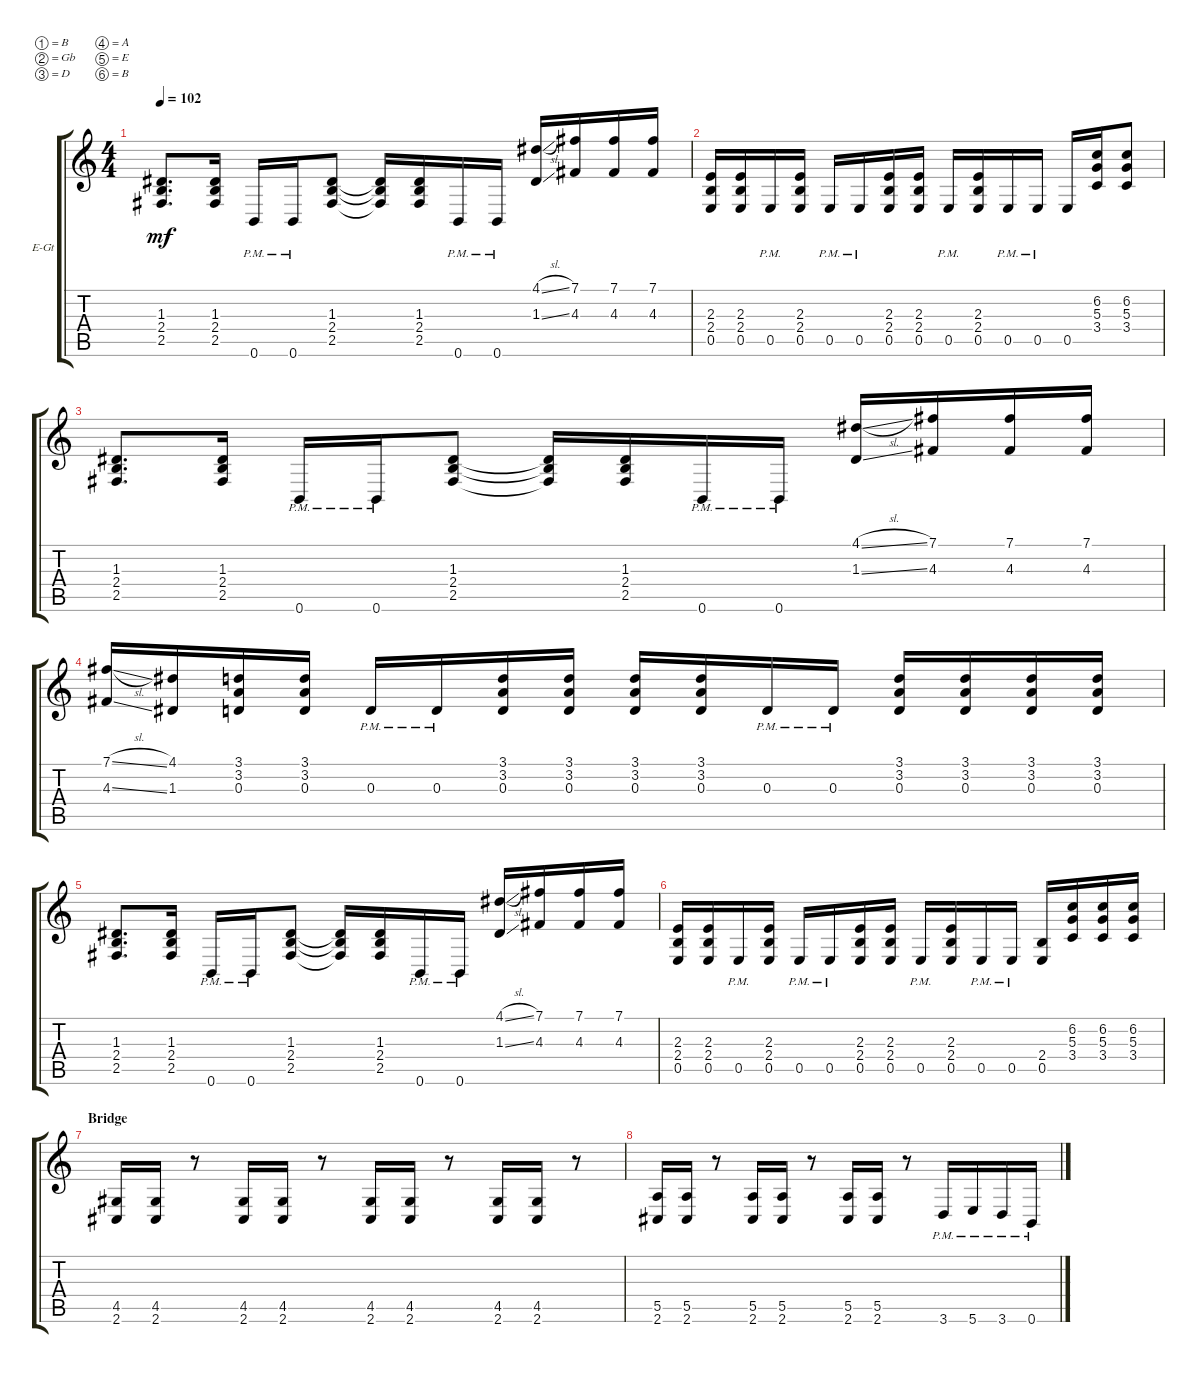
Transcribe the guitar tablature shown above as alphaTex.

\bracketExtendMode groupsimilarinstruments
\firstSystemTrackNameOrientation horizontal
\otherSystemsTrackNameOrientation horizontal
\track ("Electric Guitar 2" "E-Gt") {instrument distortionguitar}
\staff {score tabs}
\tuning (B3 Gb3 D3 A2 E2 B1)
\ts (4 4)
\tempo 102
\clef g2
\ks c
(2.5 2.4 1.3).8{d dy mf} (2.5 2.4 1.3).16 0.6{pm}.16 0.6{pm}.16 (2.5 2.4 1.3).8 (2.5{t} 2.4{t} 1.3{t}).16 (2.5 2.4 1.3).16 0.6{pm}.16 0.6{pm}.16 (1.3{sl} 4.1{sl}).16 (4.3 7.1).16 (7.1 4.3).16 (7.1 4.3).16 |
(2.4 2.3 0.5).16 (0.5 2.4 2.3).16 0.5{pm}.16 (0.5 2.4 2.3).16 0.5{pm}.16 0.5{pm}.16 (0.5 2.4 2.3).16 (0.5 2.4 2.3).16 0.5{pm}.16 (0.5 2.4 2.3).16 0.5{pm}.16 0.5{pm}.16 0.5.16 (3.4 5.3 6.2).16 (3.4 5.3 6.2).8 |
(2.5 2.4 1.3).8{d} (2.5 2.4 1.3).16 0.6{pm}.16 0.6{pm}.16 (2.5 2.4 1.3).8 (2.5{t} 2.4{t} 1.3{t}).16 (2.5 2.4 1.3).16 0.6{pm}.16 0.6{pm}.16 (1.3{sl} 4.1{sl}).16 (4.3 7.1).16 (7.1 4.3).16 (7.1 4.3).16 |
(4.3{sl} 7.1{sl}).16 (1.3 4.1).16 (0.3 3.2 3.1).16 (3.1 3.2 0.3).16 0.3{pm}.16 0.3{pm}.16 (0.3 3.2 3.1).16 (0.3 3.2 3.1).16 (0.3 3.2 3.1).16 (0.3 3.2 3.1).16 0.3{pm}.16 0.3{pm}.16 (0.3 3.2 3.1).16 (0.3 3.2 3.1).16 (0.3 3.2 3.1).16 (0.3 3.2 3.1).16 |
(2.5 2.4 1.3).8{d} (2.5 2.4 1.3).16 0.6{pm}.16 0.6{pm}.16 (2.5 2.4 1.3).8 (2.5{t} 2.4{t} 1.3{t}).16 (2.5 2.4 1.3).16 0.6{pm}.16 0.6{pm}.16 (1.3{sl} 4.1{sl}).16 (4.3 7.1).16 (7.1 4.3).16 (7.1 4.3).16 |
(2.4 2.3 0.5).16 (0.5 2.4 2.3).16 0.5{pm}.16 (0.5 2.4 2.3).16 0.5{pm}.16 0.5{pm}.16 (0.5 2.4 2.3).16 (0.5 2.4 2.3).16 0.5{pm}.16 (0.5 2.4 2.3).16 0.5{pm}.16 0.5{pm}.16 (0.5 2.4).16 (3.4 5.3 6.2).16 (3.4 5.3 6.2).16 (3.4 5.3 6.2).16 |
\section ("" "Bridge")
(2.6 4.5).16 (2.6 4.5).16 r.8 (2.6 4.5).16 (2.6 4.5).16 r.8 (2.6 4.5).16 (2.6 4.5).16 r.8 (2.6 4.5).16 (2.6 4.5).16 r.8 |
(2.6 5.5).16 (2.6 5.5).16 r.8 (2.6 5.5).16 (2.6 5.5).16 r.8 (2.6 5.5).16 (2.6 5.5).16 r.8 3.6{pm}.16 5.6{pm}.16 3.6{pm}.16 0.6{pm}.16
